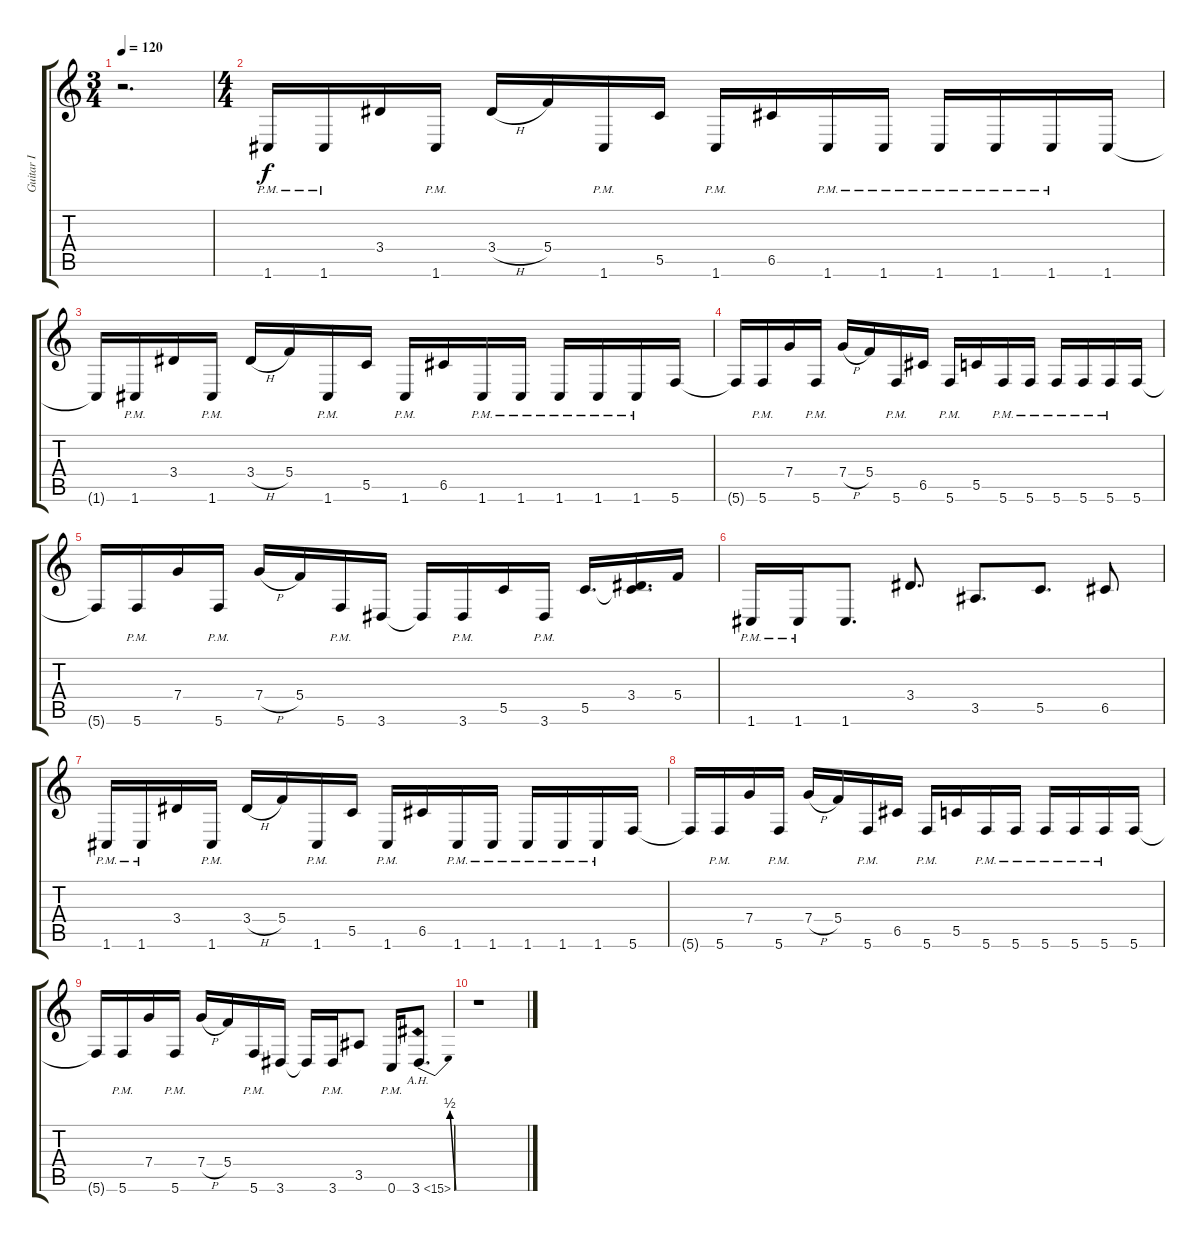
\track ("Guitar I" "Guitar I") {instrument distortionguitar}
\staff {score tabs}
\tuning (D4 A3 F3 C3 G2 C2) {hide}
\ts (3 4)
\tempo 120
\clef g2
\ks c
r.2{d dy f instrument distortionguitar} |
\ts (4 4)
1.6{pm}.16 1.6{pm}.16 3.4.16 1.6{pm}.16 3.4{h}.16 5.4.16 1.6{pm}.16 5.5.16 1.6{pm}.16 6.5.16 1.6{pm}.16 1.6{pm}.16 1.6{pm}.16 1.6{pm}.16 1.6{pm}.16 1.6.16 |
1.6{t}.16 1.6{pm}.16 3.4.16 1.6{pm}.16 3.4{h}.16 5.4.16 1.6{pm}.16 5.5.16 1.6{pm}.16 6.5.16 1.6{pm}.16 1.6{pm}.16 1.6{pm}.16 1.6{pm}.16 1.6{pm}.16 5.6.16 |
5.6{t}.16 5.6{pm}.16 7.4.16 5.6{pm}.16 7.4{h}.16 5.4.16 5.6{pm}.16 6.5.16 5.6{pm}.16 5.5.16 5.6{pm}.16 5.6{pm}.16 5.6{pm}.16 5.6{pm}.16 5.6{pm}.16 5.6.16 |
5.6{t}.16 5.6{pm}.16 7.4.16 5.6{pm}.16 7.4{h}.16 5.4.16 5.6{pm}.16 3.6.16 3.6{t}.16 3.6{pm}.16 5.5.16 3.6{pm}.16 5.5.16{d} (3.4 5.5{t}).16{d} 5.4.16 |
1.6{pm}.16 1.6{pm}.16 1.6.8{d} 3.4.8{d} 3.5.8{d} 5.5.8{d} 6.5.8 |
1.6{pm}.16 1.6{pm}.16 3.4.16 1.6{pm}.16 3.4{h}.16 5.4.16 1.6{pm}.16 5.5.16 1.6{pm}.16 6.5.16 1.6{pm}.16 1.6{pm}.16 1.6{pm}.16 1.6{pm}.16 1.6{pm}.16 5.6.16 |
5.6{t}.16 5.6{pm}.16 7.4.16 5.6{pm}.16 7.4{h}.16 5.4.16 5.6{pm}.16 6.5.16 5.6{pm}.16 5.5.16 5.6{pm}.16 5.6{pm}.16 5.6{pm}.16 5.6{pm}.16 5.6{pm}.16 5.6.16 |
5.6{t}.16 5.6{pm}.16 7.4.16 5.6{pm}.16 7.4{h}.16 5.4.16 5.6{pm}.16 3.6.16 3.6{t}.16 3.6{pm}.16 3.5.8 0.6{pm}.16 3.6{be (bend 0 0 60 2) ah 12}.8{d} |
r.1
